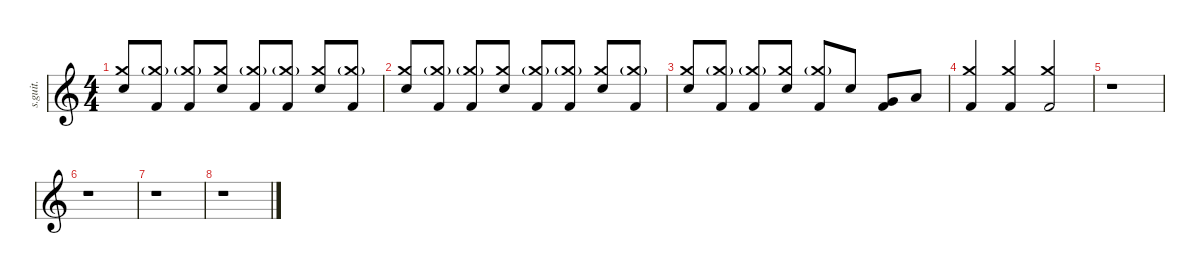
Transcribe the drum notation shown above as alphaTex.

\defaultSystemsLayout 4
\hideDynamics
\bracketExtendMode nobrackets
\track ("Ronnie Vannucci Jr. - Drums" "s.guit.") {instrument percussion}
\staff {score}
\articulation defaults
\voice
\ts (4 4)
\tempo (148 hide)
\clef g2
\ks c
("Crash medium (hit)" "Electric Snare (hit)").8{lyrics (0 "") lyrics (1 "") lyrics (2 "") lyrics (3 "") lyrics (4 "") dy fff} ("Crash medium (hit)"{g} "Kick (hit) 2").8{lyrics (0 "") lyrics (1 "") lyrics (2 "") lyrics (3 "") lyrics (4 "")} ("Crash medium (hit)"{g} "Kick (hit) 2").8{lyrics (0 "") lyrics (1 "") lyrics (2 "") lyrics (3 "") lyrics (4 "")} ("Crash medium (hit)" "Electric Snare (hit)").8{lyrics (0 "") lyrics (1 "") lyrics (2 "") lyrics (3 "") lyrics (4 "")} ("Crash medium (hit)"{g} "Kick (hit) 2").8{lyrics (0 "") lyrics (1 "") lyrics (2 "") lyrics (3 "") lyrics (4 "")} ("Crash medium (hit)"{g} "Kick (hit) 2").8{lyrics (0 "") lyrics (1 "") lyrics (2 "") lyrics (3 "") lyrics (4 "")} ("Crash medium (hit)" "Electric Snare (hit)").8{lyrics (0 "") lyrics (1 "") lyrics (2 "") lyrics (3 "") lyrics (4 "")} ("Crash medium (hit)"{g} "Kick (hit) 2").8{lyrics (0 "") lyrics (1 "") lyrics (2 "") lyrics (3 "") lyrics (4 "")} |
("Crash medium (hit)" "Electric Snare (hit)").8{lyrics (0 "") lyrics (1 "") lyrics (2 "") lyrics (3 "") lyrics (4 "")} ("Crash medium (hit)"{g} "Kick (hit) 2").8{lyrics (0 "") lyrics (1 "") lyrics (2 "") lyrics (3 "") lyrics (4 "")} ("Crash medium (hit)"{g} "Kick (hit) 2").8{lyrics (0 "") lyrics (1 "") lyrics (2 "") lyrics (3 "") lyrics (4 "")} ("Crash medium (hit)" "Electric Snare (hit)").8{lyrics (0 "") lyrics (1 "") lyrics (2 "") lyrics (3 "") lyrics (4 "")} ("Crash medium (hit)"{g} "Kick (hit) 2").8{lyrics (0 "") lyrics (1 "") lyrics (2 "") lyrics (3 "") lyrics (4 "")} ("Crash medium (hit)"{g} "Kick (hit) 2").8{lyrics (0 "") lyrics (1 "") lyrics (2 "") lyrics (3 "") lyrics (4 "")} ("Crash medium (hit)" "Electric Snare (hit)").8{lyrics (0 "") lyrics (1 "") lyrics (2 "") lyrics (3 "") lyrics (4 "")} ("Crash medium (hit)"{g} "Kick (hit) 2").8{lyrics (0 "") lyrics (1 "") lyrics (2 "") lyrics (3 "") lyrics (4 "")} |
("Crash medium (hit)" "Electric Snare (hit)").8{lyrics (0 "") lyrics (1 "") lyrics (2 "") lyrics (3 "") lyrics (4 "")} ("Crash medium (hit)"{g} "Kick (hit) 2").8{lyrics (0 "") lyrics (1 "") lyrics (2 "") lyrics (3 "") lyrics (4 "")} ("Crash medium (hit)"{g} "Kick (hit) 2").8{lyrics (0 "") lyrics (1 "") lyrics (2 "") lyrics (3 "") lyrics (4 "")} ("Crash medium (hit)" "Electric Snare (hit)").8{lyrics (0 "") lyrics (1 "") lyrics (2 "") lyrics (3 "") lyrics (4 "")} ("Crash medium (hit)"{g} "Kick (hit) 2").8{lyrics (0 "") lyrics (1 "") lyrics (2 "") lyrics (3 "") lyrics (4 "")} "Electric Snare (hit)".8{lyrics (0 "") lyrics (1 "") lyrics (2 "") lyrics (3 "") lyrics (4 "")} ("Very Low Tom (hit)" "Kick (hit) 2").8{lyrics (0 "") lyrics (1 "") lyrics (2 "") lyrics (3 "") lyrics (4 "")} "Low Floor Tom (hit)".8{lyrics (0 "") lyrics (1 "") lyrics (2 "") lyrics (3 "") lyrics (4 "")} |
("Crash medium (hit)" "Kick (hit) 2").4{lyrics (0 "") lyrics (1 "") lyrics (2 "") lyrics (3 "") lyrics (4 "")} ("Crash medium (hit)" "Kick (hit) 2").4{lyrics (0 "") lyrics (1 "") lyrics (2 "") lyrics (3 "") lyrics (4 "")} ("Crash medium (hit)" "Kick (hit) 2").2{lyrics (0 "") lyrics (1 "") lyrics (2 "") lyrics (3 "") lyrics (4 "")} |
r.1 |
r.1 |
r.1 |
r.1
\voice
\clef g2
\ottava regular
\simile none
\ks c
r.1{dy f} |
r.1 |
r.1 |
r.1 |
r.1 |
r.1 |
r.1 |
r.1
